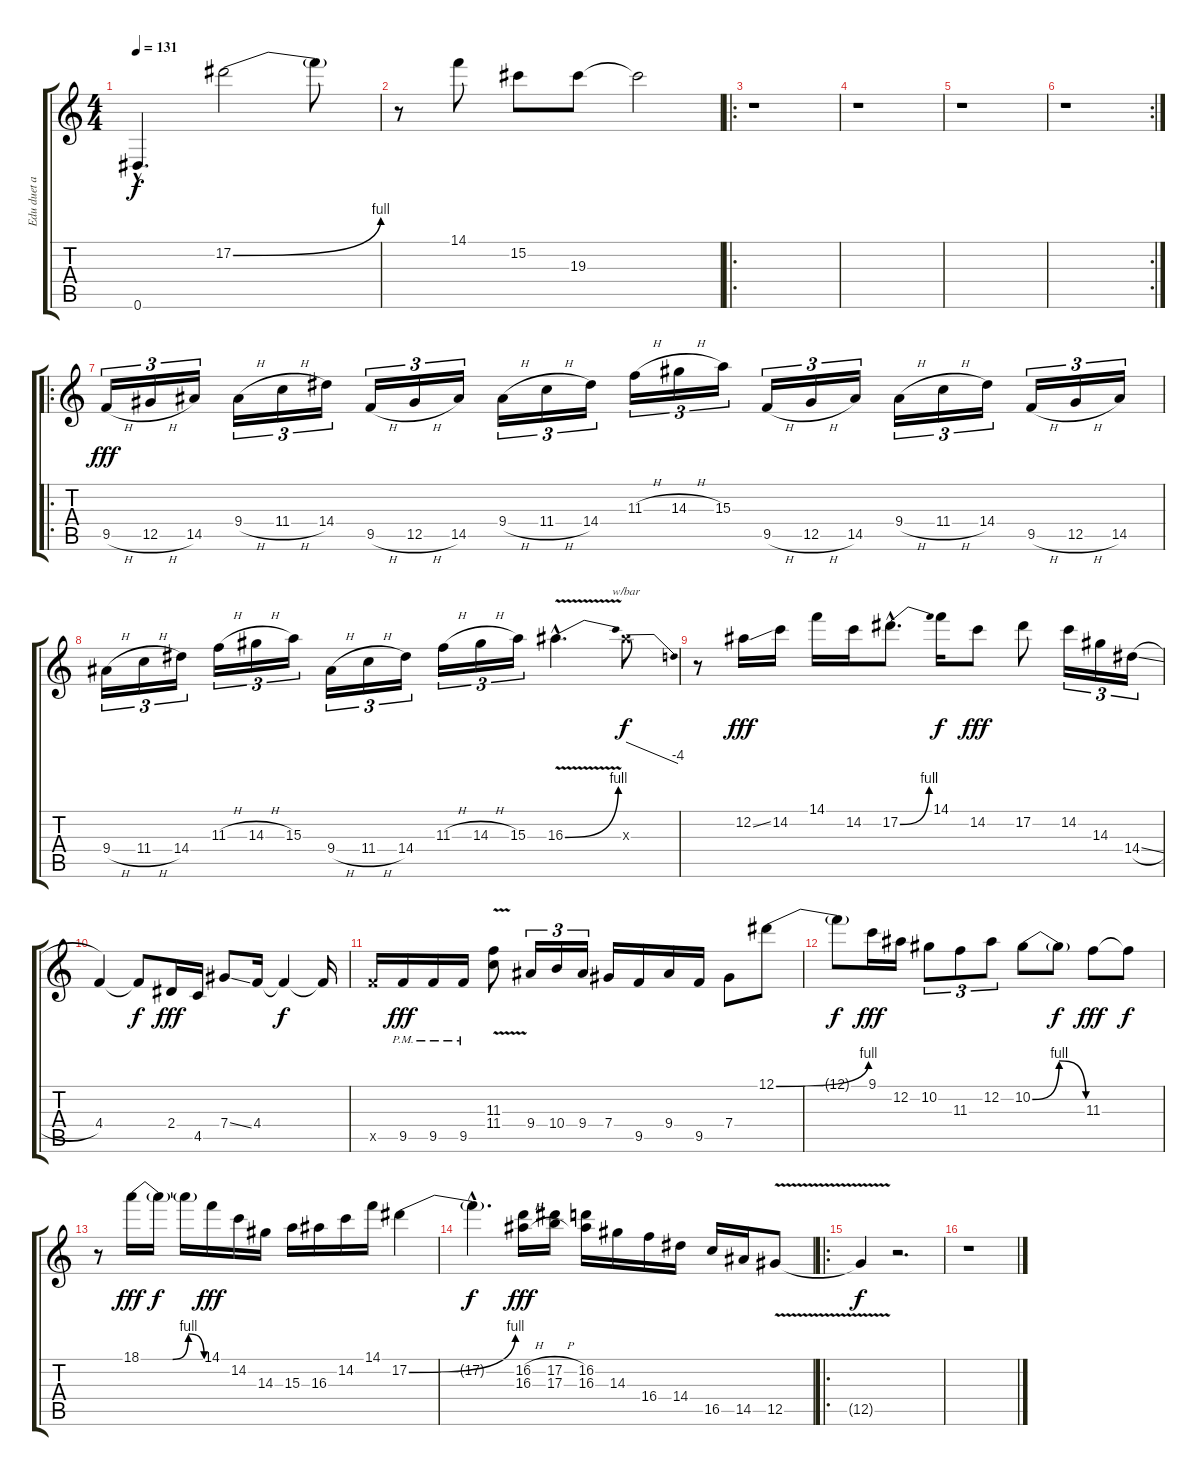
\track ("Edu duet and solo" "Edu duet a") {instrument distortionguitar}
\staff {score tabs}
\tuning (Eb4 Bb3 Gb3 Db3 Ab2 Eb2) {hide}
\ts (4 4)
\tempo 131
\clef g2
\ks c
0.6{hac}.4{d dy f} 17.2{be (bend 0 0 60 4)}.2 17.2{t}.8 |
r.8 14.1.8 15.2.8 19.3.8 19.3{t}.2 |
\ro
r.1 |
r.1 |
r.1 |
\rc 2
r.1 |
\ro
9.5{h}.16{tu (3 2) dy fff volume 16} 12.5{h}.16{tu (3 2)} 14.5.16{tu (3 2)} 9.4{h}.16{tu (3 2)} 11.4{h}.16{tu (3 2)} 14.4.16{tu (3 2)} 9.5{h}.16{tu (3 2)} 12.5{h}.16{tu (3 2)} 14.5.16{tu (3 2)} 9.4{h}.16{tu (3 2)} 11.4{h}.16{tu (3 2)} 14.4.16{tu (3 2)} 11.3{h}.16{tu (3 2)} 14.3{h}.16{tu (3 2)} 15.3.16{tu (3 2)} 9.5{h}.16{tu (3 2)} 12.5{h}.16{tu (3 2)} 14.5.16{tu (3 2)} 9.4{h}.16{tu (3 2)} 11.4{h}.16{tu (3 2)} 14.4.16{tu (3 2)} 9.5{h}.16{tu (3 2)} 12.5{h}.16{tu (3 2)} 14.5.16{tu (3 2)} |
9.4{h}.16{tu (3 2)} 11.4{h}.16{tu (3 2)} 14.4.16{tu (3 2)} 11.3{h}.16{tu (3 2)} 14.3{h}.16{tu (3 2)} 15.3.16{tu (3 2)} 9.4{h}.16{tu (3 2)} 11.4{h}.16{tu (3 2)} 14.4.16{tu (3 2)} 11.3{h}.16{tu (3 2)} 14.3{h}.16{tu (3 2)} 15.3.16{tu (3 2)} 16.3{be (bend 0 0 60 4) v hac}.4{d} 16.3{x}.8{tbe (dive default 0 0 60 -16) dy f} |
r.8 12.2{ss}.16{dy fff} 14.2.16 14.1.16 14.2.16 17.2{be (bend 0 0 60 4) hac}.8{d} 14.1.16{dy f} 14.2.8{dy fff} 17.2.8 14.2.16{tu (3 2)} 14.3.16{tu (3 2)} 14.4{sl}.16{tu (3 2)} |
4.4.4 4.4{t}.8{dy f} 2.4.16{dy fff} 4.5.16 7.4{ss}.8 4.4.16 4.4{t}.4{dy f} 4.4{t}.16 |
9.5{x}.16 9.5{pm}.16{dy fff} 9.5{pm}.16 9.5{pm}.16 (11.3{v} 11.4{v}).8 9.4.16{tu (3 2)} 10.4.16{tu (3 2)} 9.4.16{tu (3 2)} 7.4.16 9.5.16 9.4.16 9.5.16 7.4.8 12.1{be (bend 0 0 60 4)}.8 |
12.1{t}.8{dy f} 9.1.16{dy fff} 12.2.16 10.2.8{tu (3 2)} 11.3.8{tu (3 2)} 12.2.8{tu (3 2)} 10.2{be (bendrelease 0 0 30 4 30 4 60 0)}.8 10.2{t}.8{dy f} 11.3.8{dy fff} 11.3{t}.8{dy f} |
r.8 18.1{be (custom 0 0 15 0 30 0 45 4 60 0)}.16{dy fff} 18.1{t}.16{dy f} 18.1{t}.16 14.1.16{dy fff} 14.2.16 14.3.16 15.3.16 16.3.16 14.2.16 14.1.16 17.2{be (bend 0 0 60 4)}.4 |
17.2{hac t}.4{d dy f} (16.2{h} 16.3{h}).16{dy fff} (17.2{h} 17.3{h}).16 (16.2 16.3).16 14.3.16 16.4.16 14.4.16 16.5.16 14.5.16 12.5{v}.8 |
\ro
12.5{t}.4{dy f} r.2{d} |
r.1
